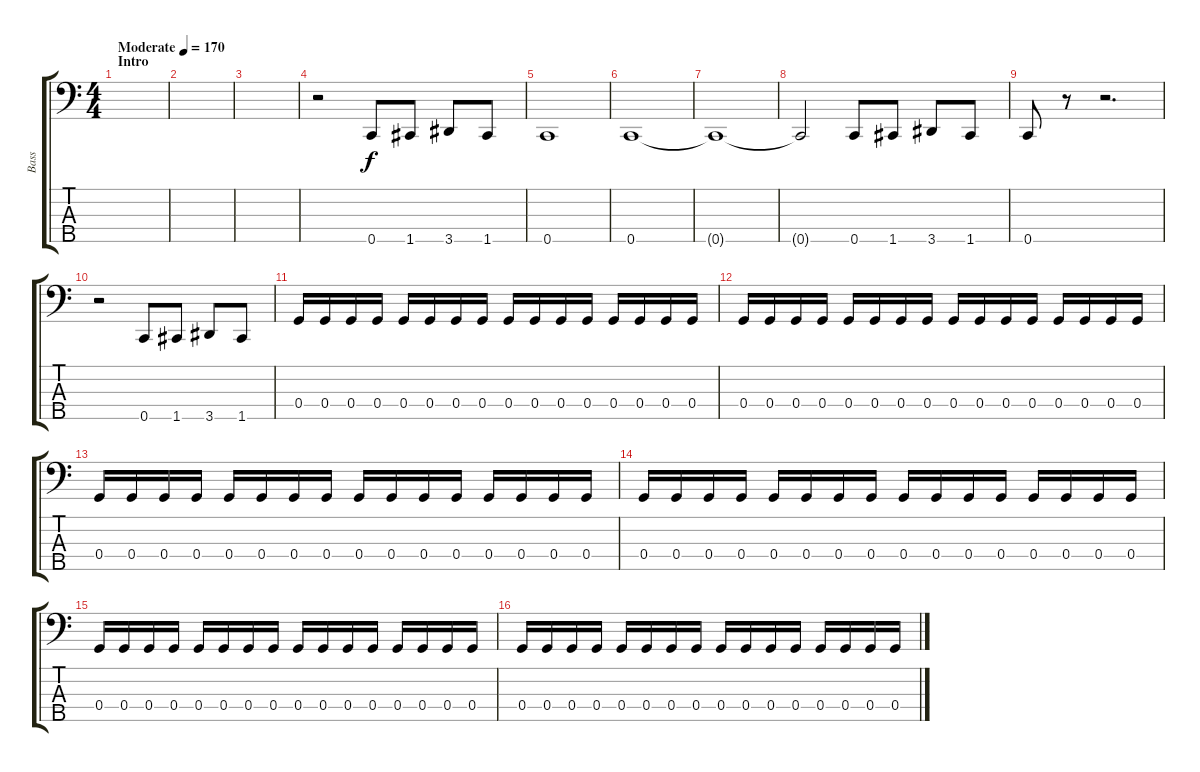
\track ("Bass" "Bass") {instrument electricbasspick}
\staff {score tabs}
\tuning (Bb2 F2 C2 G1 C1) {hide}
\ts (4 4)
\section ("" "Intro")
\tempo (170 "Moderate")
\clef f4
\ks c
|
|
|
r.2 0.5.8 1.5.8 3.5.8 1.5.8 |
0.5.1 |
0.5.1 |
0.5{t}.1 |
0.5{t}.2 0.5.8 1.5.8 3.5.8 1.5.8 |
0.5.8 r.8 r.2{d} |
r.2 0.5.8 1.5.8 3.5.8 1.5.8 |
0.4.16 0.4.16 0.4.16 0.4.16 0.4.16 0.4.16 0.4.16 0.4.16 0.4.16 0.4.16 0.4.16 0.4.16 0.4.16 0.4.16 0.4.16 0.4.16 |
0.4.16 0.4.16 0.4.16 0.4.16 0.4.16 0.4.16 0.4.16 0.4.16 0.4.16 0.4.16 0.4.16 0.4.16 0.4.16 0.4.16 0.4.16 0.4.16 |
0.4.16 0.4.16 0.4.16 0.4.16 0.4.16 0.4.16 0.4.16 0.4.16 0.4.16 0.4.16 0.4.16 0.4.16 0.4.16 0.4.16 0.4.16 0.4.16 |
0.4.16 0.4.16 0.4.16 0.4.16 0.4.16 0.4.16 0.4.16 0.4.16 0.4.16 0.4.16 0.4.16 0.4.16 0.4.16 0.4.16 0.4.16 0.4.16 |
0.4.16 0.4.16 0.4.16 0.4.16 0.4.16 0.4.16 0.4.16 0.4.16 0.4.16 0.4.16 0.4.16 0.4.16 0.4.16 0.4.16 0.4.16 0.4.16 |
0.4.16 0.4.16 0.4.16 0.4.16 0.4.16 0.4.16 0.4.16 0.4.16 0.4.16 0.4.16 0.4.16 0.4.16 0.4.16 0.4.16 0.4.16 0.4.16
